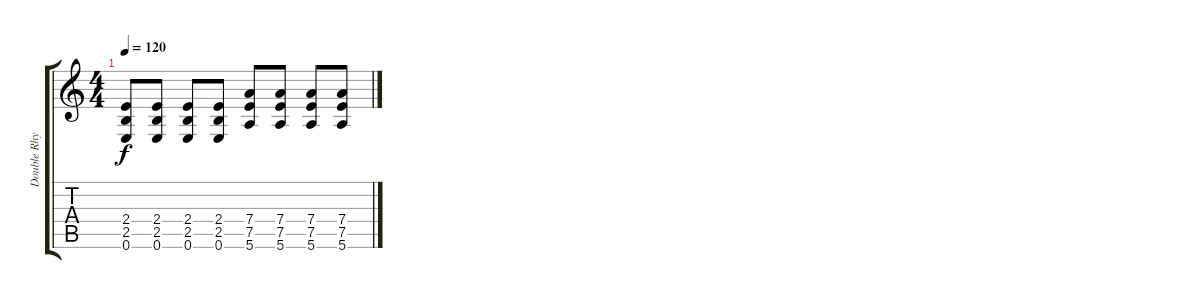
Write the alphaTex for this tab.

\track ("Double Rhytm" "Double Rhy") {instrument overdrivenguitar}
\staff {score tabs}
\tuning (E4 B3 G3 D3 A2 E2) {hide}
\ts (4 4)
\tempo 120
\clef g2
\ks c
(2.4 2.5 0.6).8{dy f} (2.4 2.5 0.6).8 (2.4 2.5 0.6).8 (2.4 2.5 0.6).8 (7.4 7.5 5.6).8 (7.4 7.5 5.6).8 (7.4 7.5 5.6).8 (7.4 7.5 5.6).8
